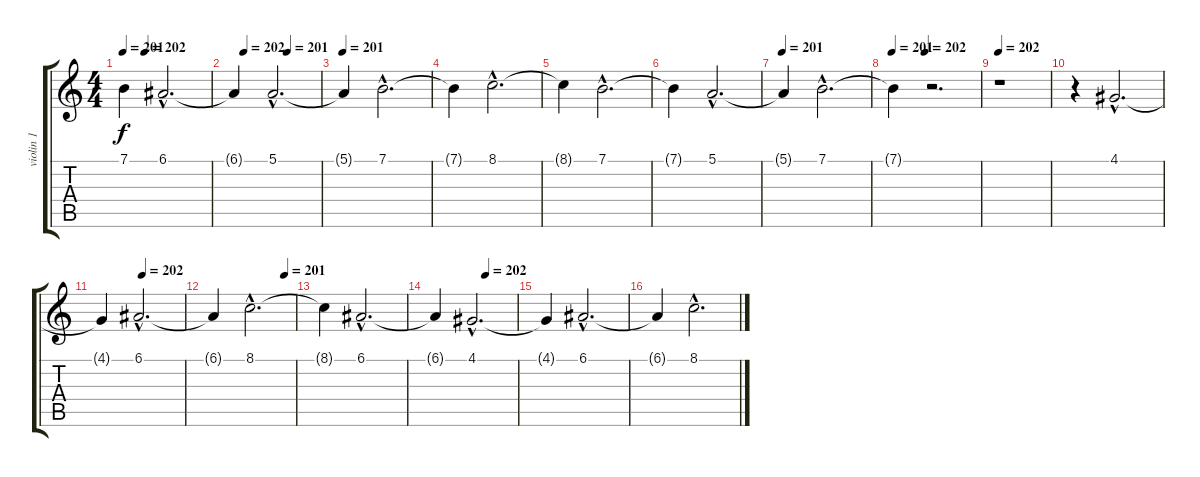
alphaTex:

\track ("violin 1" "violin 1") {instrument stringensemble1}
\staff {score tabs}
\tuning (E4 B3 G3 D3 A2 E2) {hide}
\ts (4 4)
\tempo 201
\tempo (202 0.25)
\clef g2
\ks c
7.1{t}.4{dy f} 6.1{hac}.2{d} |
\tempo (202 0.125)
\tempo (201 0.625)
6.1{t}.4 5.1{hac}.2{d} |
\tempo 201
5.1{t}.4 7.1{hac}.2{d} |
7.1{t}.4 8.1{hac}.2{d} |
8.1{t}.4 7.1{hac}.2{d} |
7.1{t}.4 5.1{hac}.2{d} |
\tempo 201
5.1{t}.4 7.1{hac}.2{d} |
\tempo 201
\tempo (202 0.375)
7.1{t}.4 r.2{d} |
\tempo 202
r.1 |
r.4 4.1{hac}.2{d} |
\tempo (202 0.5)
4.1{t}.4 6.1{hac}.2{d} |
\tempo (201 0.875)
6.1{t}.4 8.1{hac}.2{d} |
8.1{t}.4 6.1{hac}.2{d} |
\tempo (202 0.625)
6.1{t}.4 4.1{hac}.2{d} |
4.1{t}.4 6.1{hac}.2{d} |
6.1{t}.4 8.1{hac}.2{d}
